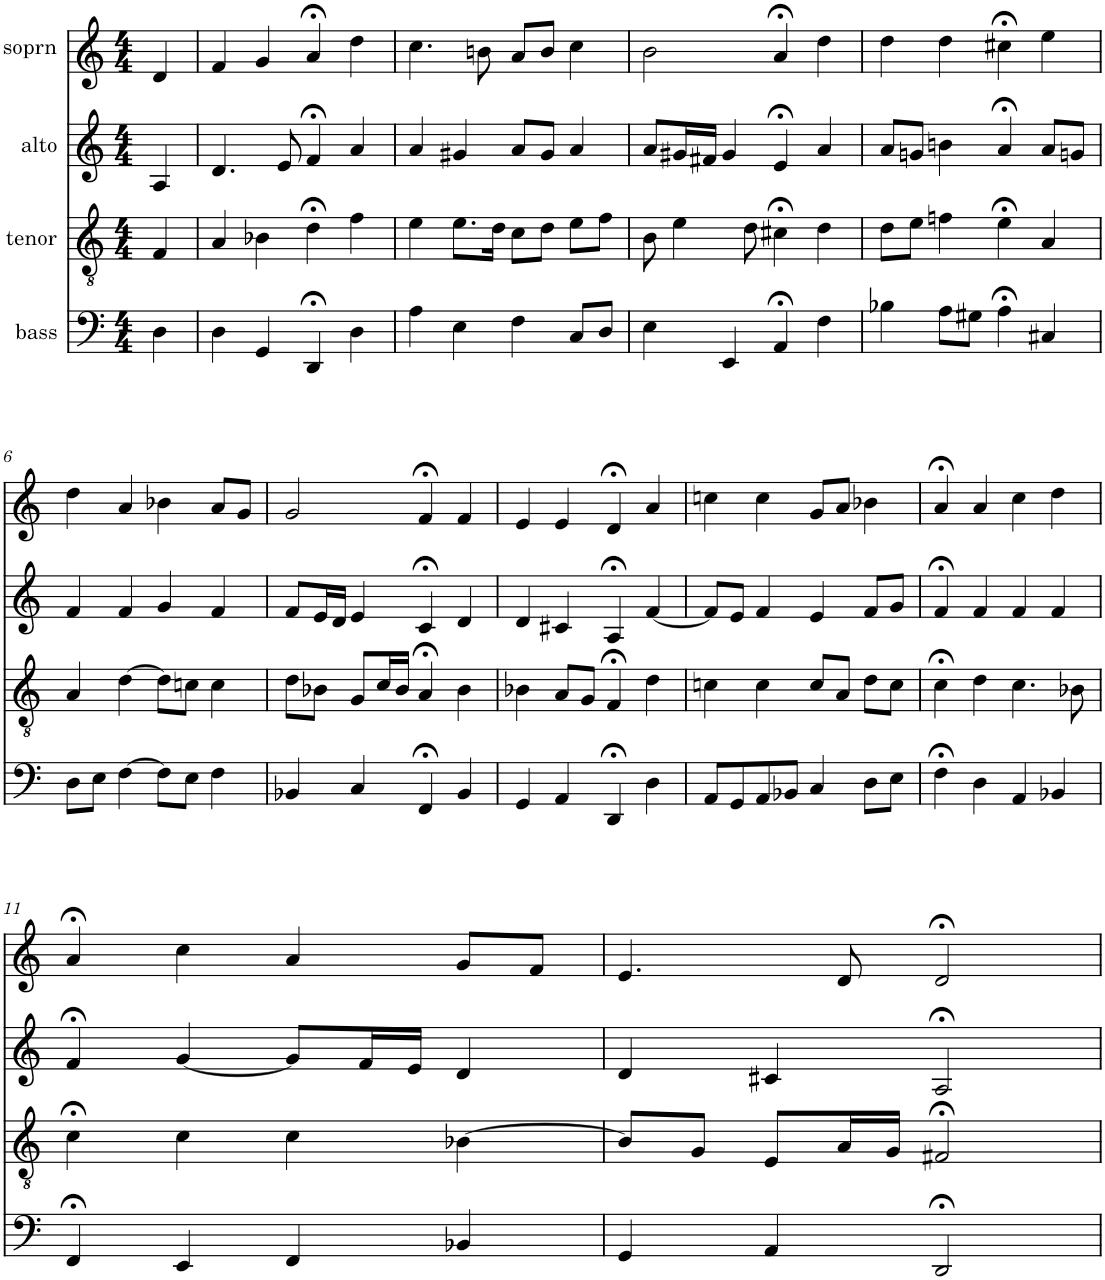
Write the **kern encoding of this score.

**kern	**kern	**kern	**kern
*part4	*part3	*part2	*part1
*staff4	*staff3	*staff2	*staff1
*I"bass	*I"tenor	*I"alto	*I"soprn
*clefF4	*clefGv2	*clefG2	*clefG2
*k[]	*k[]	*k[]	*k[]
*M4/4	*M4/4	*M4/4	*M4/4
=1	=1	=1	=1
4D\	4F/	4A/	4d/
=2	=2	=2	=2
4D\	4A/	4.d/	4f/
4GG/	4B-X\	.	4g/
.	.	8e/	.
4DD;</	4d;<\	4f;</	4a;</
4D\	4f\	4a/	4dd\
=3	=3	=3	=3
4A\	4e\	4a/	4.cc\
4E\	8.e\L	4g#X/	.
.	.	.	8bn\
.	16d\Jk	.	.
4F\	8c\L	8a/L	8a/L
.	8d\J	8g#/J	8b/J
8C/L	8e\L	4a/	4cc\
8D/J	8f\J	.	.
=4	=4	=4	=4
4E\	8B\	8a/L	2b\
.	4e\	16g#X/L	.
.	.	16f#X/JJ	.
4EE/	.	4g#/	.
.	8d\	.	.
4AA;</	4c#X;<\	4e;</	4a;</
4F\	4d\	4a/	4dd\
=5	=5	=5	=5
4B-X\	8d\L	8a/L	4dd\
.	8e\J	8gn/J	.
8A\L	4fn\	4bn\	4dd\
8G#X\J	.	.	.
4A;<\	4e;<\	4a;</	4cc#X;<\
4C#X/	4A/	8a/L	4ee\
.	.	8gn/J	.
!!LO:LB:g=z
=6	=6	=6	=6
8D\L	4A/	4f/	4dd\
8E\J	.	.	.
[4F\	[4d\	4f/	4a/
8F\L]	8d\L]	4g/	4b-X\
8E\J	8cn\J	.	.
4F\	4c\	4f/	8a/L
.	.	.	8g/J
=7	=7	=7	=7
4BB-X/	8d\L	8f/L	2g/
.	8B-X\J	16e/L	.
.	.	16d/JJ	.
4C/	8G/L	4e/	.
.	16c/L	.	.
.	16B-/JJ	.	.
4FF;</	4A;</	4c;</	4f;</
4BB-/	4B-\	4d/	4f/
=8	=8	=8	=8
4GG/	4B-X\	4d/	4e/
4AA/	8A/L	4c#X/	4e/
.	8G/J	.	.
4DD;</	4F;</	4A;</	4d;</
4D\	4d\	[4f/	4a/
=9	=9	=9	=9
8AA/L	4cn\	8f/L]	4ccn\
8GG/	.	8e/J	.
8AA/	4c\	4f/	4cc\
8BB-X/J	.	.	.
4C/	8c/L	4e/	8g/L
.	8A/J	.	8a/J
8D\L	8d\L	8f/L	4b-X\
8E\J	8c\J	8g/J	.
=10	=10	=10	=10
4F;<\	4c;<\	4f;</	4a;</
4D\	4d\	4f/	4a/
4AA/	4.c\	4f/	4cc\
4BB-X/	.	4f/	4dd\
.	8B-X\	.	.
!!LO:LB:g=z
=11	=11	=11	=11
4FF;</	4c;<\	4f;</	4a;</
4EE/	4c\	[4g/	4cc\
4FF/	4c\	8g/L]	4a/
.	.	16f/L	.
.	.	16e/JJ	.
4BB-X/	[4B-X\	4d/	8g/L
.	.	.	8f/J
=12	=12	=12	=12
4GG/	8B-/L]	4d/	4.e/
.	8G/J	.	.
4AA/	8E/L	4c#X/	.
.	16A/L	.	8d/
.	16G/JJ	.	.
2DD;</	2F#X;</	2A;</	2d;</
=	=	=	=
*-	*-	*-	*-
